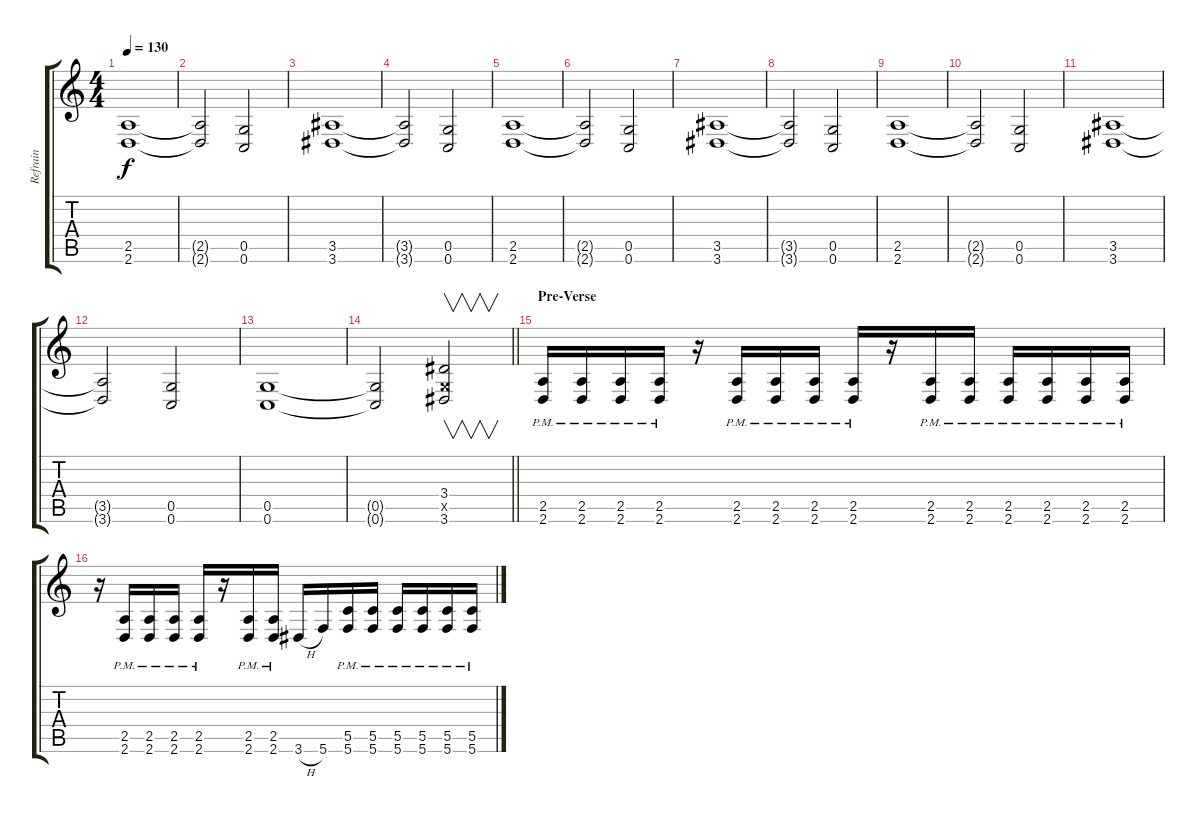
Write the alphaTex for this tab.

\track ("Refrain" "Refrain") {instrument distortionguitar}
\staff {score tabs}
\tuning (D4 A3 F3 C3 G2 C2) {hide}
\ts (4 4)
\tempo 130
\clef g2
\ks c
(2.5 2.6).1{dy f} |
(2.5{t} 2.6{t}).2 (0.5 0.6).2 |
(3.5 3.6).1 |
(3.5{t} 3.6{t}).2 (0.5 0.6).2 |
(2.5 2.6).1 |
(2.5{t} 2.6{t}).2 (0.5 0.6).2 |
(3.5 3.6).1 |
(3.5{t} 3.6{t}).2 (0.5 0.6).2 |
(2.5 2.6).1 |
(2.5{t} 2.6{t}).2 (0.5 0.6).2 |
(3.5 3.6).1 |
(3.5{t} 3.6{t}).2 (0.5 0.6).2 |
(0.5 0.6).1 |
\barLineRight lightlight
(0.5{t} 0.6{t}).2 (3.4 0.5{x} 3.6).2{v} |
\section ("" "Pre-Verse")
(2.5{pm} 2.6{pm}).16 (2.5{pm} 2.6{pm}).16 (2.5{pm} 2.6{pm}).16 (2.5{pm} 2.6{pm}).16 r.16 (2.5{pm} 2.6{pm}).16 (2.5{pm} 2.6{pm}).16 (2.5{pm} 2.6{pm}).16 (2.5{pm} 2.6{pm}).16 r.16 (2.5{pm} 2.6{pm}).16 (2.5{pm} 2.6{pm}).16 (2.5{pm} 2.6{pm}).16 (2.5{pm} 2.6{pm}).16 (2.5{pm} 2.6{pm}).16 (2.5{pm} 2.6{pm}).16 |
r.16 (2.5{pm} 2.6{pm}).16 (2.5{pm} 2.6{pm}).16 (2.5{pm} 2.6{pm}).16 (2.5{pm} 2.6{pm}).16 r.16 (2.5{pm} 2.6{pm}).16 (2.5{pm} 2.6{pm}).16 3.6{h}.16 5.6.16 (5.5{pm} 5.6{pm}).16 (5.5{pm} 5.6{pm}).16 (5.5{pm} 5.6{pm}).16 (5.5{pm} 5.6{pm}).16 (5.5{pm} 5.6{pm}).16 (5.5{pm} 5.6{pm}).16
